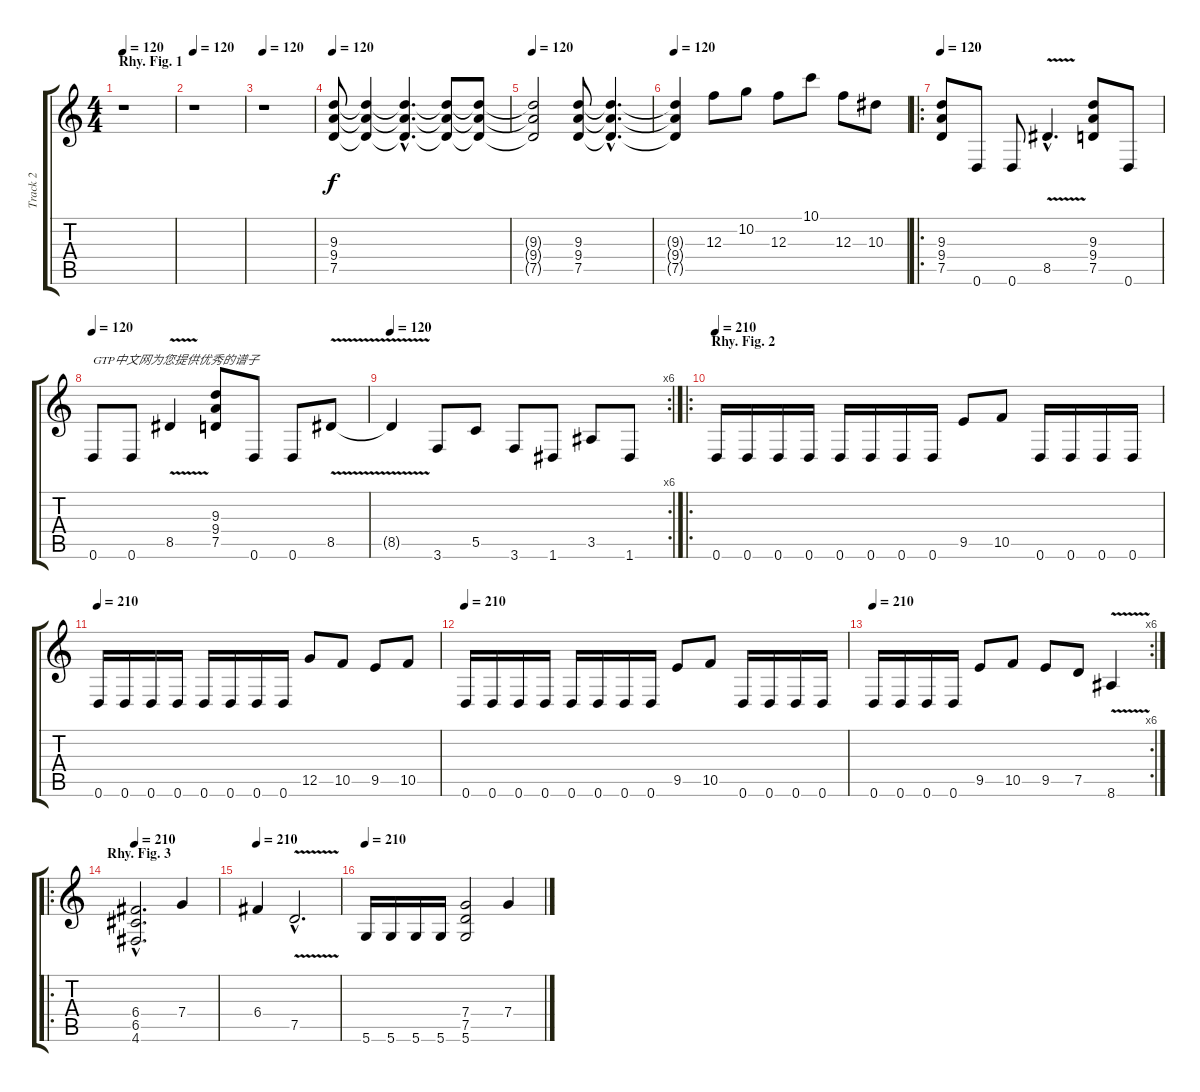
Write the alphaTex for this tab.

\track ("Track 2" "Track 2") {instrument distortionguitar}
\staff {score tabs}
\tuning (D4 A3 F3 C3 G2 D2) {hide}
\ts (4 4)
\section ("" "Rhy. Fig. 1")
\tempo 120
\clef g2
\ks c
r.1{dy f instrument distortionguitar} |
\tempo 120
r.1 |
\tempo 120
r.1 |
\tempo 120
(9.3 9.4 7.5).8 (9.3{t} 9.4{t} 7.5{t}).4 (9.3{hac t} 9.4{hac t} 7.5{hac t}).4{d} (9.3{t} 9.4{t} 7.5{t}).8 (9.3{t} 9.4{t} 7.5{t}).8 |
\tempo 120
(9.3{t} 9.4{t} 7.5{t}).2 (9.3 9.4 7.5).8 (9.3{hac t} 9.4{hac t} 7.5{hac t}).4{d} |
\tempo 120
(9.3{t} 9.4{t} 7.5{t}).4 12.3.8 10.2.8 12.3.8 10.1.8 12.3.8 10.3.8 |
\ro
\tempo 120
(9.3 9.4 7.5).8 0.6.8 0.6.8 8.5{v hac}.4{d} (9.3 9.4 7.5).8 0.6.8 |
\tempo 120
0.6.8{txt "GTP中文网为您提供优秀的谱子"} 0.6.8 8.5{v}.4 (9.3 9.4 7.5).8 0.6.8 0.6.8 8.5{v}.8 |
\rc 6
\tempo 120
8.5{v t}.4 3.6.8 5.5.8 3.6.8 1.6.8 3.5.8 1.6.8 |
\ro
\section ("" "Rhy. Fig. 2")
\tempo 210
0.6.16 0.6.16 0.6.16 0.6.16 0.6.16 0.6.16 0.6.16 0.6.16 9.5.8 10.5.8 0.6.16 0.6.16 0.6.16 0.6.16 |
\tempo 210
0.6.16 0.6.16 0.6.16 0.6.16 0.6.16 0.6.16 0.6.16 0.6.16 12.5.8 10.5.8 9.5.8 10.5.8 |
\tempo 210
0.6.16 0.6.16 0.6.16 0.6.16 0.6.16 0.6.16 0.6.16 0.6.16 9.5.8 10.5.8 0.6.16 0.6.16 0.6.16 0.6.16 |
\rc 6
\tempo 210
0.6.16 0.6.16 0.6.16 0.6.16 9.5.8 10.5.8 9.5.8 7.5.8 8.6{v}.4 |
\ro
\section ("" "Rhy. Fig. 3")
\tempo 210
(6.4{hac} 6.5{hac} 4.6{hac}).2{d} 7.4.4 |
\tempo 210
6.4.4 7.5{v hac}.2{d} |
\tempo 210
5.6.16 5.6.16 5.6.16 5.6.16 (7.4 7.5 5.6).2 7.4.4
